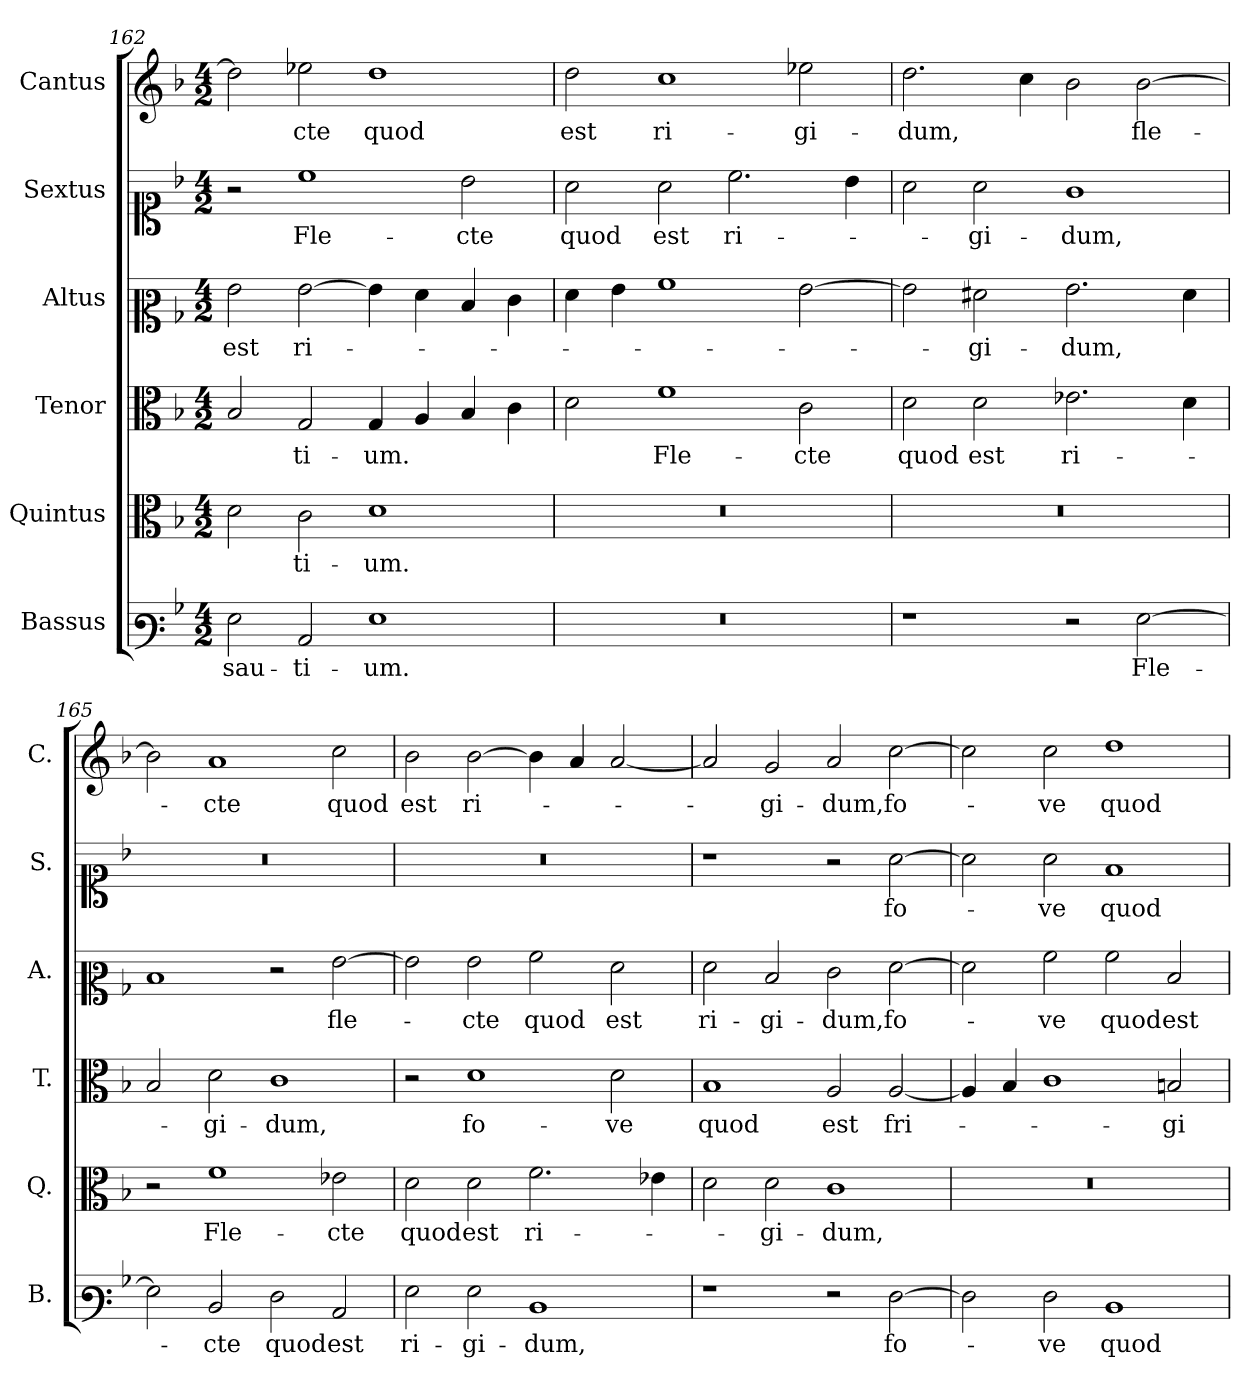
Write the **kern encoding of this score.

**kern	**text	**kern	**text	**kern	**text	**kern	**text	**kern	**text	**kern	**text
*part6	*part6	*part5	*part5	*part4	*part4	*part3	*part3	*part2	*part2	*part1	*part1
*staff6	*staff6	*staff5	*staff5	*staff4	*staff4	*staff3	*staff3	*staff2	*staff2	*staff1	*staff1
*I"Bassus	*	*I"Quintus	*	*I"Tenor	*	*I"Altus	*	*I"Sextus	*	*I"Cantus	*
*I'B.	*	*I'Q.	*	*I'T.	*	*I'A.	*	*I'S.	*	*I'C.	*
*clefF3	*	*clefC3	*	*clefC3	*	*clefC2	*	*clefC1	*	*clefG2	*
*k[b-]	*	*k[b-]	*	*k[b-]	*	*k[b-]	*	*k[b-]	*	*k[b-]	*
*M4/2	*	*M4/2	*	*M4/2	*	*M4/2	*	*M4/2	*	*M4/2	*
=162	=162	=162	=162	=162	=162	=162	=162	=162	=162	=162	=162
2G\	sau-	2d\	.	2B-/	.	2g\	est	2r	.	2dd\]	.
2C/	-ti-	2c\	-ti-	2G/	-ti-	[2g\	ri-	1cc	Fle-	2ee-X\	-cte
1G	-um.	1d	-um.	4G/	-um.	4g\]	.	.	.	1dd	quod
.	.	.	.	4A/	.	4f\	.	.	.	.	.
.	.	.	.	4B-/	.	4d/	.	2b-\	-cte	.	.
.	.	.	.	4c\	.	4e\	.	.	.	.	.
!!LO:LB:g=z
=163	=163	=163	=163	=163	=163	=163	=163	=163	=163	=163	=163
!LO:N:vis=1	!	!LO:N:vis=1	!	!	!	!	!	!	!	!	!
0r	.	0r	.	2d\	.	4f\	.	2a\	quod	2dd\	est
.	.	.	.	.	.	4g\	.	.	.	.	.
.	.	.	.	1f	Fle-	1a	.	2a\	est	1cc	ri-
.	.	.	.	.	.	.	.	2.cc\	ri-	.	.
.	.	.	.	2c\	-cte	[2g\	.	.	.	2ee-X\	-gi-
.	.	.	.	.	.	.	.	4b-\	.	.	.
=164	=164	=164	=164	=164	=164	=164	=164	=164	=164	=164	=164
!	!	!LO:N:vis=1	!	!	!	!	!	!	!	!	!
1r	.	0r	.	2d\	quod	2g\]	.	2a\	.	2.dd\	-dum,
.	.	.	.	2d\	est	2f#X\	-gi-	2a\	-gi-	.	.
.	.	.	.	.	.	.	.	.	.	4cc\	.
2r	.	.	.	2.e-X\	ri-	2.g\	-dum,	1g	-dum,	2b-\	.
[2G\	Fle-	.	.	.	.	.	.	.	.	[2b-\	fle-
.	.	.	.	4d\	.	4f#\	.	.	.	.	.
=165	=165	=165	=165	=165	=165	=165	=165	=165	=165	=165	=165
!	!	!	!	!	!	!	!	!LO:N:vis=1	!	!	!
2G\]	.	2r	.	2B-/	.	1d	.	0r	.	2b-\]	.
2D/	-cte	1f	Fle-	2d\	-gi-	.	.	.	.	1a	-cte
2F\	quod	.	.	1c	-dum,	2r	.	.	.	.	.
2C/	est	2e-X\	-cte	.	.	[2g\	fle-	.	.	2cc\	quod
=166	=166	=166	=166	=166	=166	=166	=166	=166	=166	=166	=166
!	!	!	!	!	!	!	!	!LO:N:vis=1	!	!	!
2G\	ri-	2d\	quod	2r	.	2g\]	.	0r	.	2b-\	est
2G\	-gi-	2d\	est	1d	fo-	2g\	-cte	.	.	[2b-\	ri-
1D	-dum,	2.f\	ri-	.	.	2a\	quod	.	.	4b-\]	.
.	.	.	.	.	.	.	.	.	.	4a/	.
.	.	.	.	2d\	-ve	2f\	est	.	.	[2a/	.
.	.	4e-X\	.	.	.	.	.	.	.	.	.
=167	=167	=167	=167	=167	=167	=167	=167	=167	=167	=167	=167
1r	.	2d\	.	1B-	quod	2f\	ri-	1r	.	2a/]	.
.	.	2d\	gi-	.	.	2d/	-gi-	.	.	2g/	-gi-
2r	.	1c	-dum,	2A/	est	2e\	-dum,	2r	.	2a/	-dum,
[2F\	fo-	.	.	[2A/	fri-	[2f\	fo-	[2a\	fo-	[2cc\	fo-
!!LO:PB:g=z
=168	=168	=168	=168	=168	=168	=168	=168	=168	=168	=168	=168
!	!	!LO:N:vis=1	!	!	!	!	!	!	!	!	!
2F\]	.	0r	.	4A/]	.	2f\]	.	2a\]	.	2cc\]	.
.	.	.	.	4B-/	.	.	.	.	.	.	.
2F\	-ve	.	.	1c	.	2a\	-ve	2a\	-ve	2cc\	-ve
1D	quod	.	.	.	.	2a\	quod	1f	quod	1dd	quod
.	.	.	.	2Bn/	-gi-	2d/	est	.	.	.	.
=	=	=	=	=	=	=	=	=	=	=	=
*-	*-	*-	*-	*-	*-	*-	*-	*-	*-	*-	*-
